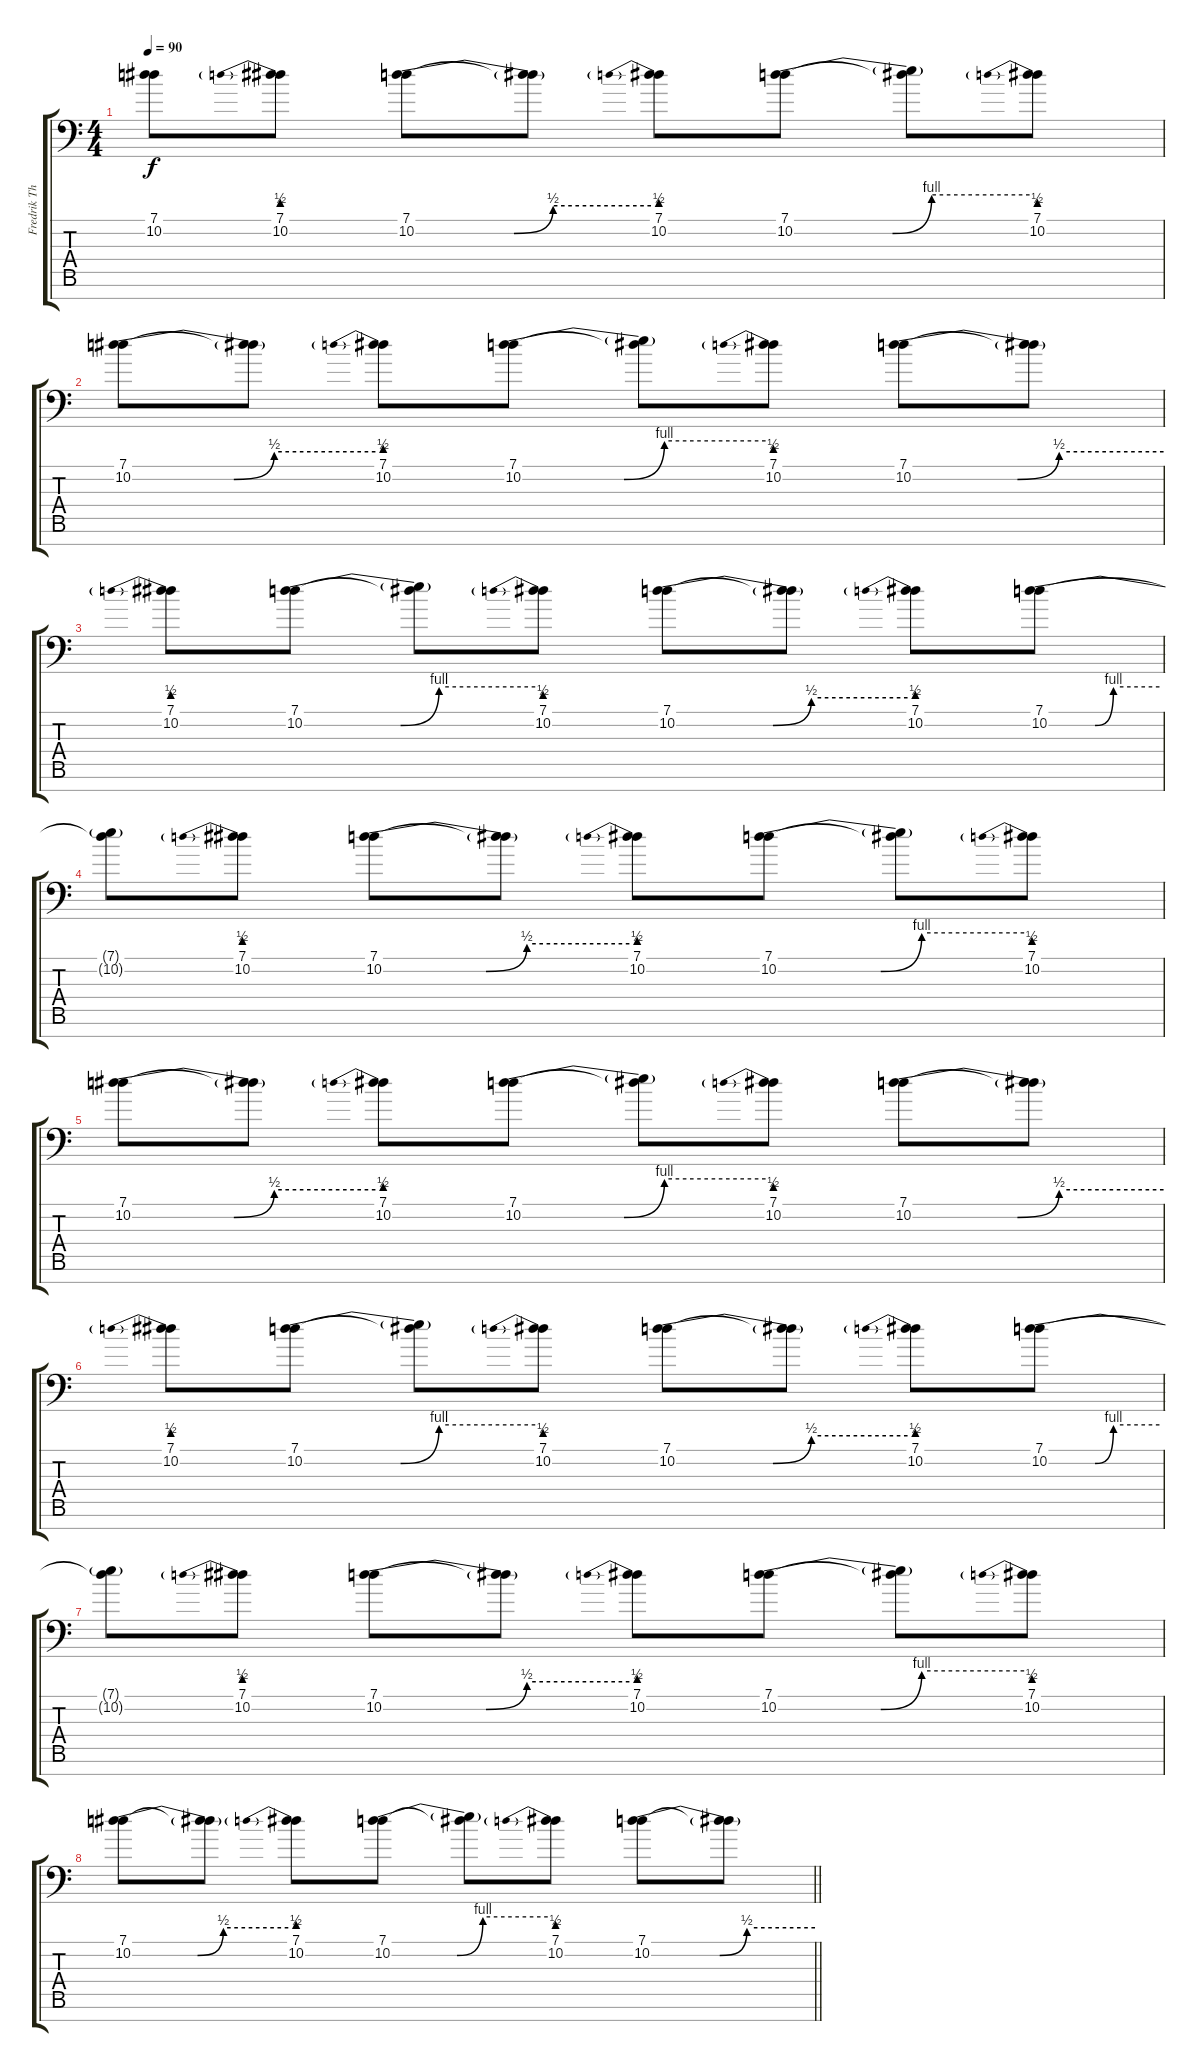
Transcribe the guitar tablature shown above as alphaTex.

\track ("Fredrik Thordendal" "Fredrik Th") {instrument distortionguitar}
\staff {score tabs}
\tuning (Ab3 E3 B2 Gb2 Db2 Ab1 Eb1) {hide}
\ts (4 4)
\section ("" "")
\tempo 90
\clef f4
\ks c
(7.1{t} 10.2{t}).8{dy f} (7.1 10.2{be (prebend 0 2 60 2)}).8 (7.1 10.2{be (custom 0 0 25 0 35 2 60 2)}).8 (7.1{t} 10.2{t}).8 (7.1 10.2{be (prebend 0 2 60 2)}).8 (7.1 10.2{be (custom 0 0 25 0 35 4 60 4)}).8 (7.1{t} 10.2{t}).8 (7.1 10.2{be (prebend 0 2 60 2)}).8 |
(7.1 10.2{be (custom 0 0 25 0 35 2 60 2)}).8 (7.1{t} 10.2{t}).8 (7.1 10.2{be (prebend 0 2 60 2)}).8 (7.1 10.2{be (custom 0 0 25 0 35 4 60 4)}).8 (7.1{t} 10.2{t}).8 (7.1 10.2{be (prebend 0 2 60 2)}).8 (7.1 10.2{be (custom 0 0 25 0 35 2 60 2)}).8 (7.1{t} 10.2{t}).8 |
(7.1 10.2{be (prebend 0 2 60 2)}).8 (7.1 10.2{be (custom 0 0 25 0 35 4 60 4)}).8 (7.1{t} 10.2{t}).8 (7.1 10.2{be (prebend 0 2 60 2)}).8 (7.1 10.2{be (custom 0 0 25 0 35 2 60 2)}).8 (7.1{t} 10.2{t}).8 (7.1 10.2{be (prebend 0 2 60 2)}).8 (7.1 10.2{be (custom 0 0 25 0 35 4 60 4)}).8 |
(7.1{t} 10.2{t}).8 (7.1 10.2{be (prebend 0 2 60 2)}).8 (7.1 10.2{be (custom 0 0 25 0 35 2 60 2)}).8 (7.1{t} 10.2{t}).8 (7.1 10.2{be (prebend 0 2 60 2)}).8 (7.1 10.2{be (custom 0 0 25 0 35 4 60 4)}).8 (7.1{t} 10.2{t}).8 (7.1 10.2{be (prebend 0 2 60 2)}).8 |
(7.1 10.2{be (custom 0 0 25 0 35 2 60 2)}).8 (7.1{t} 10.2{t}).8 (7.1 10.2{be (prebend 0 2 60 2)}).8 (7.1 10.2{be (custom 0 0 25 0 35 4 60 4)}).8 (7.1{t} 10.2{t}).8 (7.1 10.2{be (prebend 0 2 60 2)}).8 (7.1 10.2{be (custom 0 0 25 0 35 2 60 2)}).8 (7.1{t} 10.2{t}).8 |
(7.1 10.2{be (prebend 0 2 60 2)}).8 (7.1 10.2{be (custom 0 0 25 0 35 4 60 4)}).8 (7.1{t} 10.2{t}).8 (7.1 10.2{be (prebend 0 2 60 2)}).8 (7.1 10.2{be (custom 0 0 25 0 35 2 60 2)}).8 (7.1{t} 10.2{t}).8 (7.1 10.2{be (prebend 0 2 60 2)}).8 (7.1 10.2{be (custom 0 0 25 0 35 4 60 4)}).8 |
(7.1{t} 10.2{t}).8 (7.1 10.2{be (prebend 0 2 60 2)}).8 (7.1 10.2{be (custom 0 0 25 0 35 2 60 2)}).8 (7.1{t} 10.2{t}).8 (7.1 10.2{be (prebend 0 2 60 2)}).8 (7.1 10.2{be (custom 0 0 25 0 35 4 60 4)}).8 (7.1{t} 10.2{t}).8 (7.1 10.2{be (prebend 0 2 60 2)}).8 |
\barLineRight lightlight
(7.1 10.2{be (custom 0 0 25 0 35 2 60 2)}).8 (7.1{t} 10.2{t}).8 (7.1 10.2{be (prebend 0 2 60 2)}).8 (7.1 10.2{be (custom 0 0 25 0 35 4 60 4)}).8 (7.1{t} 10.2{t}).8 (7.1 10.2{be (prebend 0 2 60 2)}).8 (7.1 10.2{be (custom 0 0 25 0 35 2 60 2)}).8 (7.1{t} 10.2{t}).8
